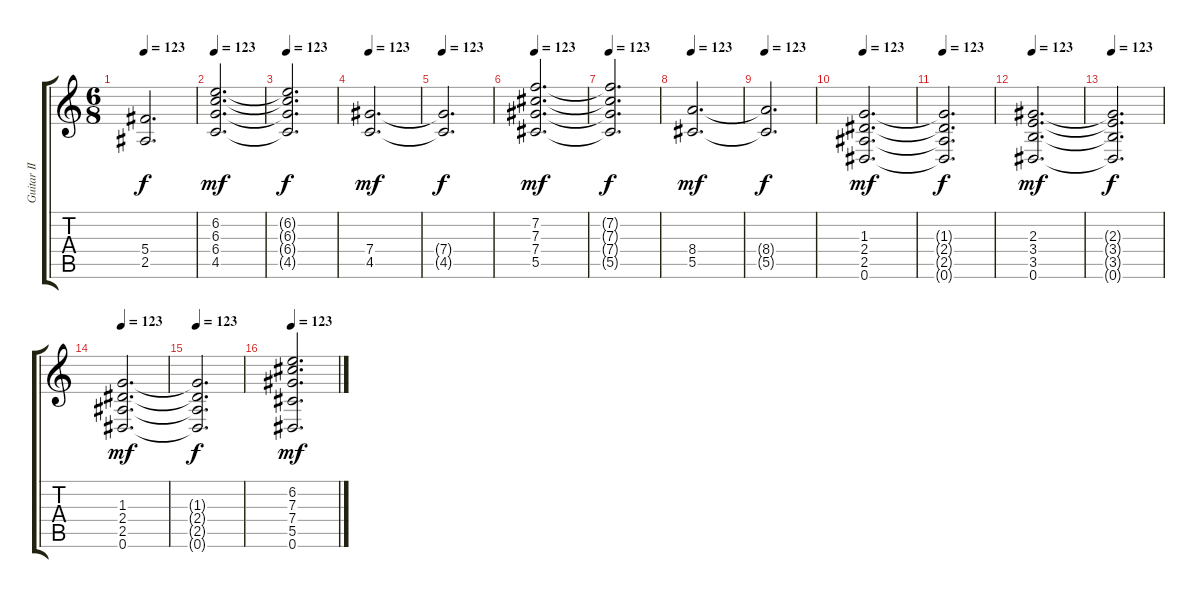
\track ("Guitar II" "Guitar II") {instrument overdrivenguitar}
\staff {score tabs}
\tuning (Eb4 Bb3 Gb3 Db3 Ab2 Eb2) {hide}
\ts (6 8)
\tempo 123
\clef g2
\ks c
(5.4{t} 2.5{t}).2{d dy f} |
\tempo 123
(6.2 6.3 6.4 4.5).2{d dy mf} |
\tempo 123
(6.2{t} 6.3{t} 6.4{t} 4.5{t}).2{d dy f} |
\tempo 123
(7.4 4.5).2{d dy mf} |
\tempo 123
(7.4{t} 4.5{t}).2{d dy f} |
\tempo 123
(7.2 7.3 7.4 5.5).2{d dy mf} |
\tempo 123
(7.2{t} 7.3{t} 7.4{t} 5.5{t}).2{d dy f} |
\tempo 123
(8.4 5.5).2{d dy mf} |
\tempo 123
(8.4{t} 5.5{t}).2{d dy f} |
\tempo 123
(1.3 2.4 2.5 0.6).2{d dy mf} |
\tempo 123
(1.3{t} 2.4{t} 2.5{t} 0.6{t}).2{d dy f} |
\tempo 123
(2.3 3.4 3.5 0.6).2{d dy mf} |
\tempo 123
(2.3{t} 3.4{t} 3.5{t} 0.6{t}).2{d dy f} |
\tempo 123
(1.3 2.4 2.5 0.6).2{d dy mf} |
\tempo 123
(1.3{t} 2.4{t} 2.5{t} 0.6{t}).2{d dy f} |
\tempo 123
(6.2 7.3 7.4 5.5 0.6).2{d dy mf}
